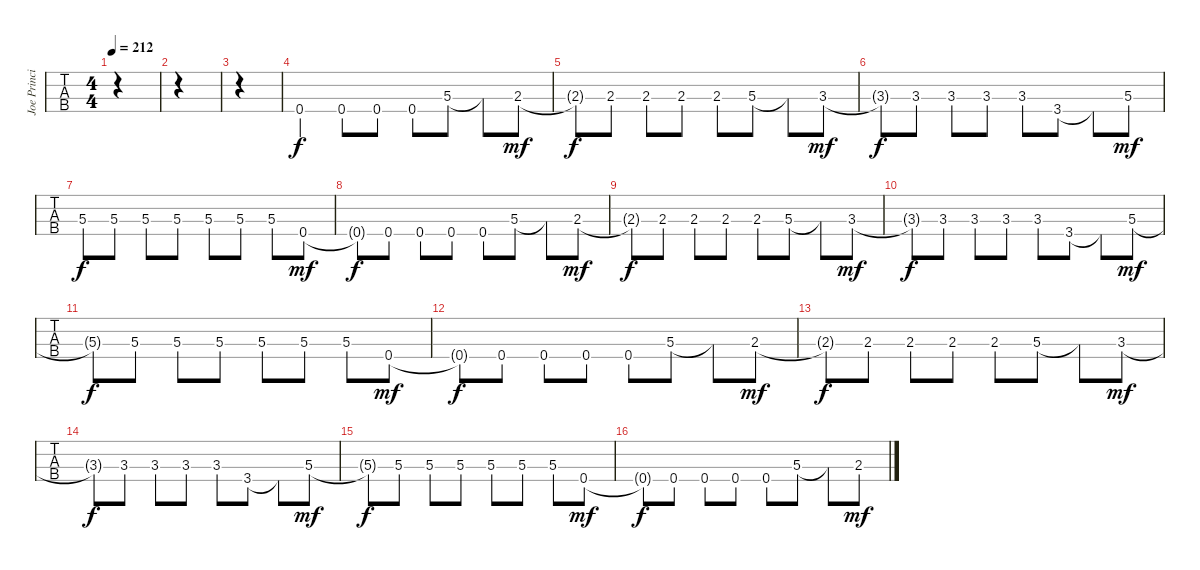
\track ("Joe Principe - Bass" "Joe Princi") {instrument electricbassfinger}
\staff {tabs}
\tuning (Gb2 Db2 Ab1 Eb1) {hide}
\ts (4 4)
\tempo 212
\clef f4
\ks c
|
|
|
0.4.4 0.4.8 0.4.8 0.4.8 5.3.8 5.3{t}.8 2.3.8{dy mf} |
2.3{t}.8{dy f} 2.3.8 2.3.8 2.3.8 2.3.8 5.3.8 5.3{t}.8 3.3.8{dy mf} |
3.3{t}.8{dy f} 3.3.8 3.3.8 3.3.8 3.3.8 3.4.8 3.4{t}.8 5.3.8{dy mf} |
5.3.8{dy f} 5.3.8 5.3.8 5.3.8 5.3.8 5.3.8 5.3.8 0.4.8{dy mf} |
0.4{t}.8{dy f} 0.4.8 0.4.8 0.4.8 0.4.8 5.3.8 5.3{t}.8 2.3.8{dy mf} |
2.3{t}.8{dy f} 2.3.8 2.3.8 2.3.8 2.3.8 5.3.8 5.3{t}.8 3.3.8{dy mf} |
3.3{t}.8{dy f} 3.3.8 3.3.8 3.3.8 3.3.8 3.4.8 3.4{t}.8 5.3.8{dy mf} |
5.3{t}.8{dy f} 5.3.8 5.3.8 5.3.8 5.3.8 5.3.8 5.3.8 0.4.8{dy mf} |
0.4{t}.8{dy f} 0.4.8 0.4.8 0.4.8 0.4.8 5.3.8 5.3{t}.8 2.3.8{dy mf} |
2.3{t}.8{dy f} 2.3.8 2.3.8 2.3.8 2.3.8 5.3.8 5.3{t}.8 3.3.8{dy mf} |
3.3{t}.8{dy f} 3.3.8 3.3.8 3.3.8 3.3.8 3.4.8 3.4{t}.8 5.3.8{dy mf} |
5.3{t}.8{dy f} 5.3.8 5.3.8 5.3.8 5.3.8 5.3.8 5.3.8 0.4.8{dy mf} |
0.4{t}.8{dy f} 0.4.8 0.4.8 0.4.8 0.4.8 5.3.8 5.3{t}.8 2.3.8{dy mf}
